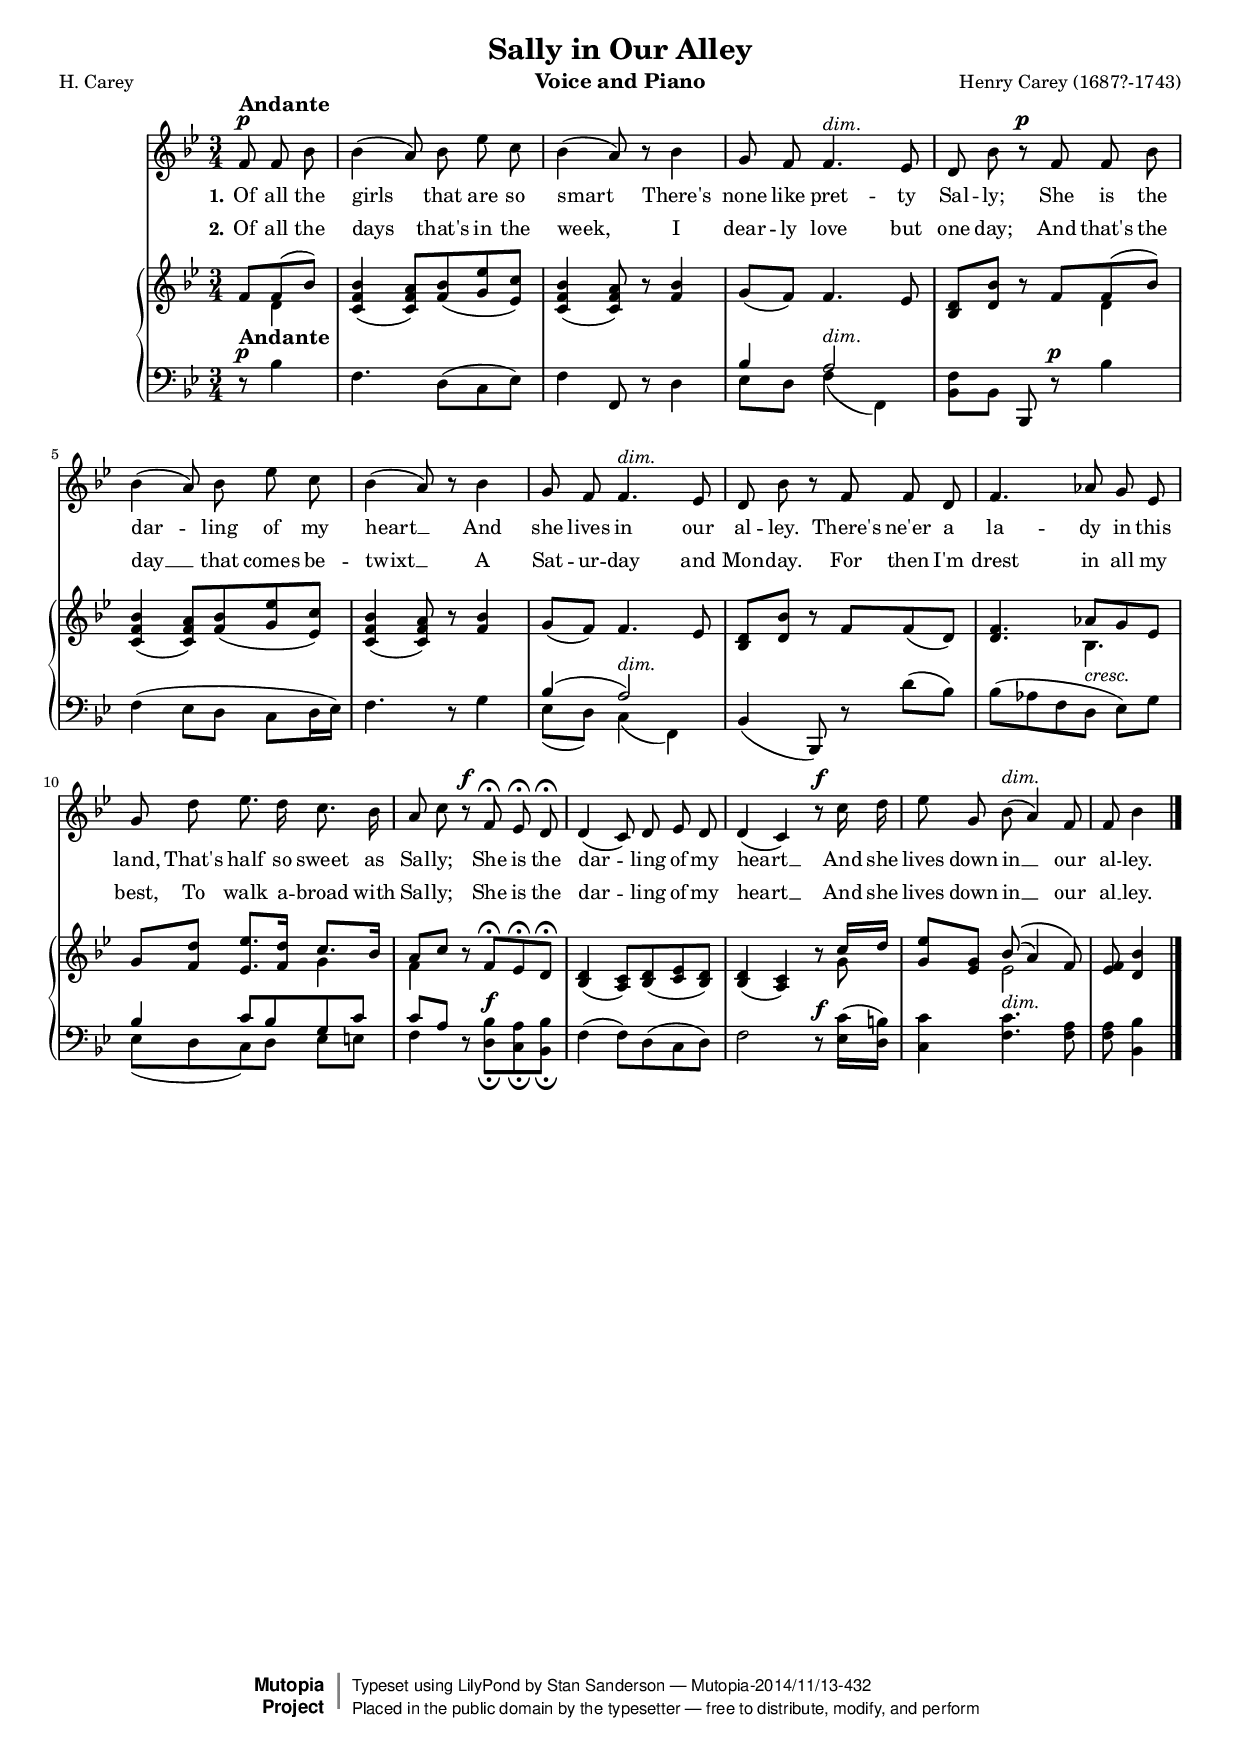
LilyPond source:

\version "2.18.0"

\include "english.ly"
#(set-global-staff-size 16)

\header {
  title = "Sally in Our Alley"
  composer = "Henry Carey (1687?-1743)"
  poet = "H. Carey"
  instrument = "Voice and Piano"
  opus = ""
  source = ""
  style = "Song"
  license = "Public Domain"
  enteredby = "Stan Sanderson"
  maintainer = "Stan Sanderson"
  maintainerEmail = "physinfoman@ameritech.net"

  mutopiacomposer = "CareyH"
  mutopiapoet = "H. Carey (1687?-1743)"
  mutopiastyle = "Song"
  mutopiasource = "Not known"

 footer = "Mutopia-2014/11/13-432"
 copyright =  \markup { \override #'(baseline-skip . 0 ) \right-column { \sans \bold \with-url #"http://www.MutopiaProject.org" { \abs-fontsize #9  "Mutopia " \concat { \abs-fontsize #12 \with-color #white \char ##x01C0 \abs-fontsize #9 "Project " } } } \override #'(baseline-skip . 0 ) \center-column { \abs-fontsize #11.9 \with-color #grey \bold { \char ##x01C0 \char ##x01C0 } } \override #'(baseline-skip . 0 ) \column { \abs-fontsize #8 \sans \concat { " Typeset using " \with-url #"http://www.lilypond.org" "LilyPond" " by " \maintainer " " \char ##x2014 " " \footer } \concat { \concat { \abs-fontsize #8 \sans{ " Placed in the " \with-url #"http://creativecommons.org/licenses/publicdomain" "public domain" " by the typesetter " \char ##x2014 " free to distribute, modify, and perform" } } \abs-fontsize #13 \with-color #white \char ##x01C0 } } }
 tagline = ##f
}

dim = \markup { \italic "dim." }

melody = \relative c' {
	\key bf\major \time 3/4 \partial 4.
	f8^\p^\markup {\bold \large "Andante"} f bf
	bf4( a8) bf ef c | bf4( a8) r bf4 | g8 f f4.^\dim ef8 |
		d bf' r^\p f f bf |
	bf4( a8) bf ef c | bf4( a8) r bf4 | g8 f f4.^\dim ef8 |
		d8 bf' r f f d |
	f4. af8 g ef | g d' ef8. d16 c8. bf16 | a8 c r^\f f,\fermata ef\fermata d\fermata |
	d4( c8) d ef d | d4( c) r8^\f c'16 d | ef8 g, bf(^\dim a4) f8 |
	f8 bf4 \bar "|."
}


textA = \lyricmode {
	Of all the girls that are so smart There's none like pret -- ty Sal -- ly;
	She is the dar -- ling of my heart __ And she lives in our al -- ley.
	There's ne'er a la -- dy in this land, That's half so sweet as Sal -- ly;
	She is the dar -- ling of my heart __ And she lives down in __ our al -- ley.
}

textB = \lyricmode {
	Of all the days that's in the week, I dear -- ly love but one day;
	And that's the day __ that comes be -- twixt __
	A Sat -- ur -- day and Mon -- day.
	For then I'm drest in all my best, To walk a -- broad with Sal -- ly;
	She is the dar -- ling of my heart __ And she lives down in __ our al __ ley.
}


upper = \relative c' {
	\key bf\major \time 3/4 \partial 4.
	<<{f8 f( bf)}\\{ s8 d,4}>> <c f bf>4( <c f a>8) <f bf>( <g ef'> <ef c'>) |
		<c f bf>4( <c f a>8) r <f bf>4 | g8( f) f4. ef8 |
		<bf d> <d bf'> r <<{f8 f( bf)}\\{ s8 d,4}>> |
	<c f bf>4( <c f a>8) <f bf>( <g ef'> <ef c'>) |
		<c f bf>4( <c f a>8) r <f bf>4 | g8( f) f4. ef8 |
		<bf d> <d bf'> r f f( d) |
	<d f>4. <<{af'8 g ef}\\{bf4.}>> | g'8 <f d'> <ef ef'>8. <f d'>16 <<{c'8. bf16}\\{g4}>> |
		<<{a8[ c]}\\{f,4}>> r8 f\fermata[ ef\fermata d\fermata] |
	<d bf>4( <c a>8) <d bf>( <ef c> <d bf>) | <d bf>4( <c a>) r8 <<{c'16 d}\\{g,8}>> |
		<g ef'>8 <g ef> <<{bf8(\( a4) f8\)}\\{ef2}>> | <ef f>8 <d bf'>4
	
}

lower = \relative c' {
	\key bf\major \time 3/4 \partial 4.
	r8^\p^\markup {\bold \large "Andante" } bf4
	f4. d8([ c ef)] | f4 f,8 r d'4 | <<{bf'4 a2^\dim}\\
		{ef8 d f4( f,)}>> | <bf f'>8[ bf] bf, r^\p bf''4 |
	f4( ef8[ d] c[ d16 ef)] | f4. r8 g4 | <<{bf4( a2)^\dim}\\
		{ef8( d) c4( f,)}>> | bf4( bf,8) r d''( bf) |
	bf([ af f d^\markup { \italic "cresc." }] ef) g | <<{bf4 c8 bf g c}\\{ef,8([ d c) d] ef e}>> |
		<<{c'8[ a]}\\{f4}>> r8 <d bf'>^\f_\fermata[ <c a'>_\fermata <bf bf'>_\fermata] |
	f'4( f8) d( c d) | f2 r8^\f <ef c'>16( <d b'>) |
		<c c'>4 <f c'>4.^\dim <f a>8 | <f a>8 <bf bf,>4
}

\score {
  <<
    \new Voice = "mel" {
      \autoBeamOff
      \melody
    }
    \lyricsto mel  \new Lyrics  { \set stanza = "1." \textA }
    \lyricsto mel  \new Lyrics  { \set stanza = "2." \textB }

    \new PianoStaff <<
      \context Staff = "upper" \upper
      \context Staff = "lower" <<
        \clef bass
        \lower
      >>
    >>
  >>
  \layout {
    \context {
      \Lyrics
      % Some space before, between and after the lyrics
      \override VerticalAxisGroup.nonstaff-relatedstaff-spacing.minimum-distance = #6
      \override VerticalAxisGroup.nonstaff-nonstaff-spacing.minimum-distance = #4
      \override VerticalAxisGroup.nonstaff-unrelatedstaff-spacing.minimum-distance = #6
    }
  }

  \midi {
    \tempo 4 = 60
    }
}
